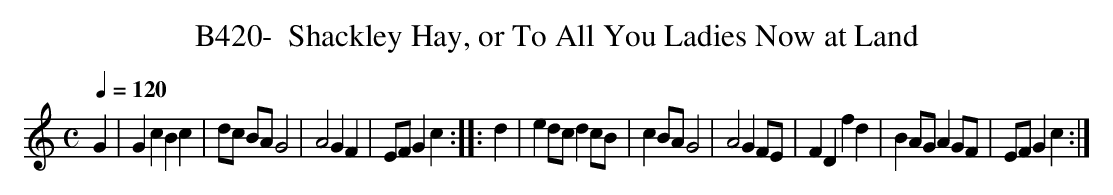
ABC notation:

X:1
T:B420-  Shackley Hay, or To All You Ladies Now at Land
Q:1/4=120
L:1/4
M:C
K:C
G|GcBc|d/c/ B/A/G2|A2GF|E/F/Gc::d|\
ed/c/dc/B/|cB/A/G2|A2GF/E/|FDfd|\
BA/G/AG/F/|E/F/Gc:|]
